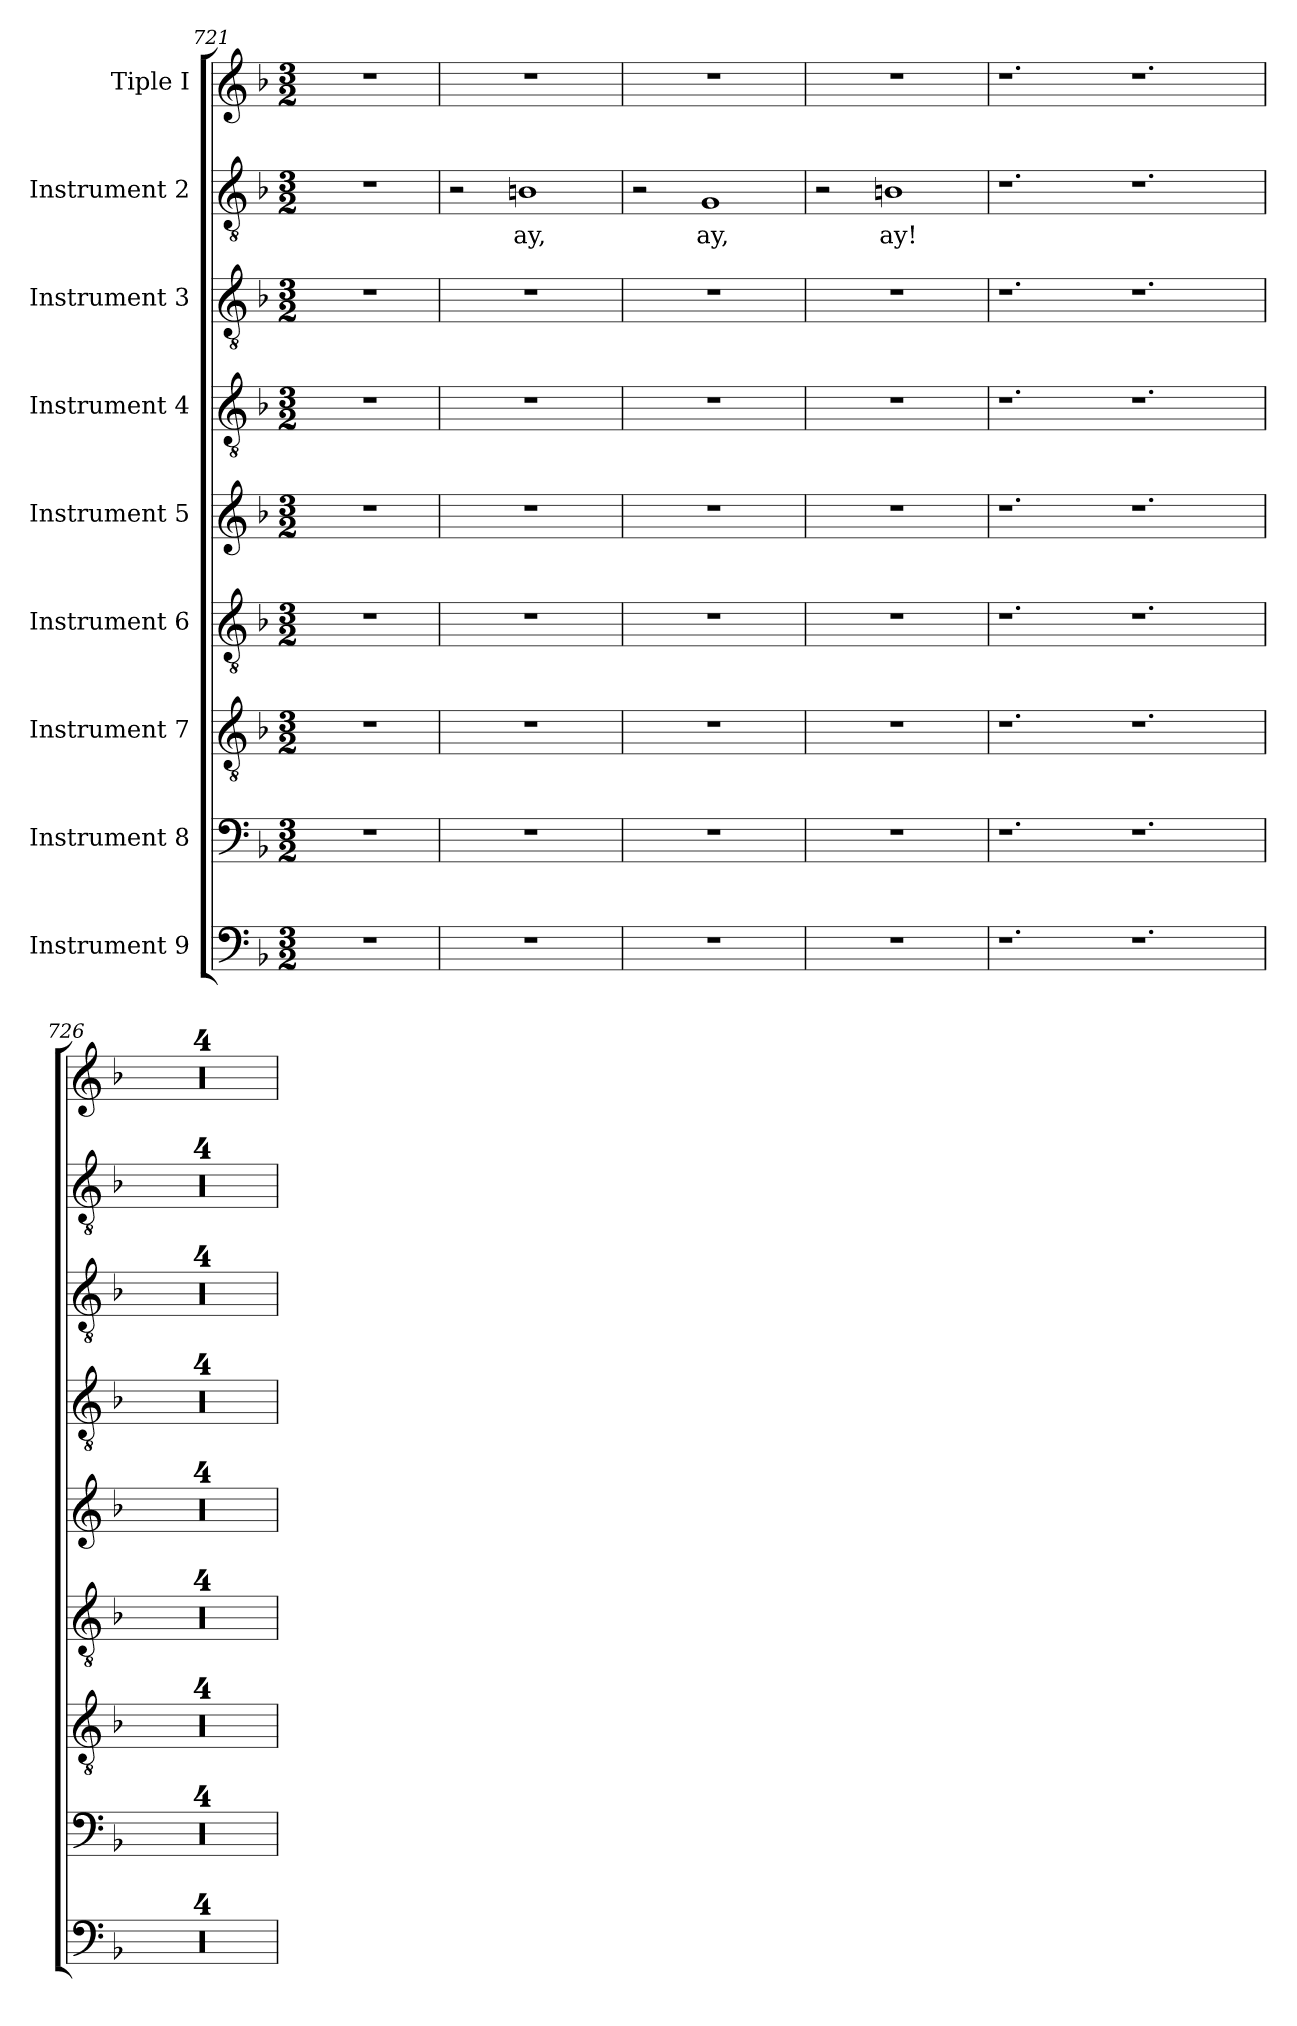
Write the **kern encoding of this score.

**kern	**kern	**kern	**kern	**kern	**kern	**kern	**kern	**text	**kern
*part9	*part8	*part7	*part6	*part5	*part4	*part3	*part2	*part2	*part1
*staff9	*staff8	*staff7	*staff6	*staff5	*staff4	*staff3	*staff2	*staff2	*staff1
*I"Instrument 9	*I"Instrument 8	*I"Instrument 7	*I"Instrument 6	*I"Instrument 5	*I"Instrument 4	*I"Instrument 3	*I"Instrument 2	*	*I"Tiple I
*clefF4	*clefF4	*clefGv2	*clefGv2	*clefG2	*clefGv2	*clefGv2	*clefGv2	*	*clefG2
*k[b-]	*k[b-]	*k[b-]	*k[b-]	*k[b-]	*k[b-]	*k[b-]	*k[b-]	*	*k[b-]
*F:	*F:	*F:	*F:	*F:	*F:	*F:	*F:	*	*F:
*M3/2	*M3/2	*M3/2	*M3/2	*M3/2	*M3/2	*M3/2	*M3/2	*	*M3/2
=721	=721	=721	=721	=721	=721	=721	=721	=721	=721
1.r	1.r	1.r	1.r	1.r	1.r	1.r	1.r	.	1.r
=722	=722	=722	=722	=722	=722	=722	=722	=722	=722
1.r	1.r	1.r	1.r	1.r	1.r	1.r	2r	.	1.r
!	!	!	!	!	!	!	!	!LO:LY:b:cj	!
.	.	.	.	.	.	.	1Bn	ay,	.
=723	=723	=723	=723	=723	=723	=723	=723	=723	=723
1.r	1.r	1.r	1.r	1.r	1.r	1.r	2r	.	1.r
!	!	!	!	!	!	!	!	!LO:LY:b:cj	!
.	.	.	.	.	.	.	1G	ay,	.
=724	=724	=724	=724	=724	=724	=724	=724	=724	=724
1.r	1.r	1.r	1.r	1.r	1.r	1.r	2r	.	1.r
!	!	!	!	!	!	!	!	!LO:LY:b:cj	!
.	.	.	.	.	.	.	1Bn	ay!	.
=725	=725	=725	=725	=725	=725	=725	=725	=725	=725
1.r	1.r	1.r	1.r	1.r	1.r	1.r	1.r	.	1.r
1.r	1.r	1.r	1.r	1.r	1.r	1.r	1.r	.	1.r
=726	=726	=726	=726	=726	=726	=726	=726	=726	=726
1.r	1.r	1.r	1.r	1.r	1.r	1.r	1.r	.	1.r
=727	=727	=727	=727	=727	=727	=727	=727	=727	=727
1.r	1.r	1.r	1.r	1.r	1.r	1.r	1.r	.	1.r
=728	=728	=728	=728	=728	=728	=728	=728	=728	=728
1.r	1.r	1.r	1.r	1.r	1.r	1.r	1.r	.	1.r
=729	=729	=729	=729	=729	=729	=729	=729	=729	=729
1.r	1.r	1.r	1.r	1.r	1.r	1.r	1.r	.	1.r
=	=	=	=	=	=	=	=	=	=
*-	*-	*-	*-	*-	*-	*-	*-	*-	*-
